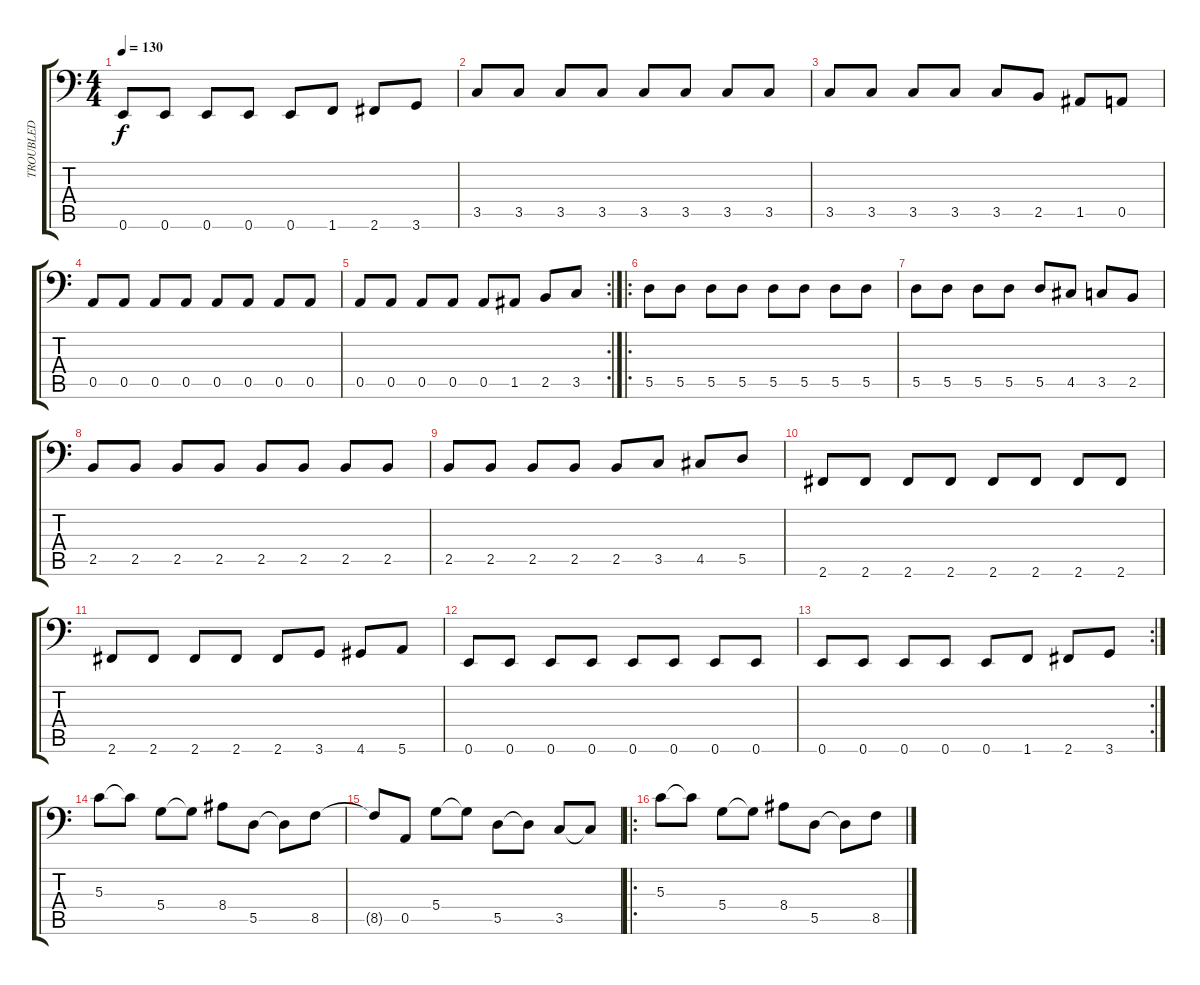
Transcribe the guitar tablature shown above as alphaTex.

\track ("TROUBLED" "TROUBLED") {instrument electricbasspick}
\staff {score tabs}
\tuning (E3 B2 G2 D2 A1 E1) {hide}
\ts (4 4)
\tempo 130
\clef f4
\ks c
0.6.8{dy f} 0.6.8 0.6.8 0.6.8 0.6.8 1.6.8 2.6.8 3.6.8 |
3.5.8 3.5.8 3.5.8 3.5.8 3.5.8 3.5.8 3.5.8 3.5.8 |
3.5.8 3.5.8 3.5.8 3.5.8 3.5.8 2.5.8 1.5.8 0.5.8 |
0.5.8 0.5.8 0.5.8 0.5.8 0.5.8 0.5.8 0.5.8 0.5.8 |
\rc 2
0.5.8 0.5.8 0.5.8 0.5.8 0.5.8 1.5.8 2.5.8 3.5.8 |
\ro
5.5.8 5.5.8 5.5.8 5.5.8 5.5.8 5.5.8 5.5.8 5.5.8 |
5.5.8 5.5.8 5.5.8 5.5.8 5.5.8 4.5.8 3.5.8 2.5.8 |
2.5.8 2.5.8 2.5.8 2.5.8 2.5.8 2.5.8 2.5.8 2.5.8 |
2.5.8 2.5.8 2.5.8 2.5.8 2.5.8 3.5.8 4.5.8 5.5.8 |
2.6.8 2.6.8 2.6.8 2.6.8 2.6.8 2.6.8 2.6.8 2.6.8 |
2.6.8 2.6.8 2.6.8 2.6.8 2.6.8 3.6.8 4.6.8 5.6.8 |
0.6.8 0.6.8 0.6.8 0.6.8 0.6.8 0.6.8 0.6.8 0.6.8 |
\rc 2
0.6.8 0.6.8 0.6.8 0.6.8 0.6.8 1.6.8 2.6.8 3.6.8 |
5.3.8 5.3{t}.8 5.4.8 5.4{t}.8 8.4.8 5.5.8 5.5{t}.8 8.5.8 |
8.5{t}.8 0.5.8 5.4.8 5.4{t}.8 5.5.8 5.5{t}.8 3.5.8 3.5{t}.8 |
\ro
5.3.8 5.3{t}.8 5.4.8 5.4{t}.8 8.4.8 5.5.8 5.5{t}.8 8.5.8
